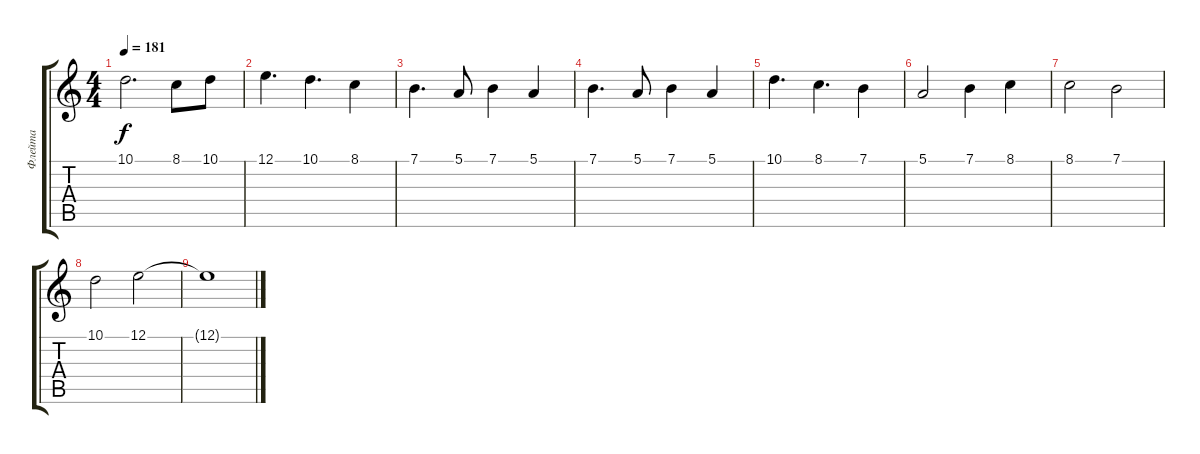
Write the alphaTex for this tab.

\track ("Флейта " "Флейта ") {instrument flute}
\staff {score tabs}
\tuning (E4 B3 G3 D3 A2 E2) {hide}
\ts (4 4)
\tempo 181
\clef g2
\ks c
10.1.2{d dy f} 8.1.8 10.1.8 |
12.1.4{d} 10.1.4{d} 8.1.4 |
7.1.4{d} 5.1.8 7.1.4 5.1.4 |
7.1.4{d} 5.1.8 7.1.4 5.1.4 |
10.1.4{d} 8.1.4{d} 7.1.4 |
5.1.2 7.1.4 8.1.4 |
8.1.2 7.1.2 |
10.1.2 12.1.2 |
12.1{t}.1
